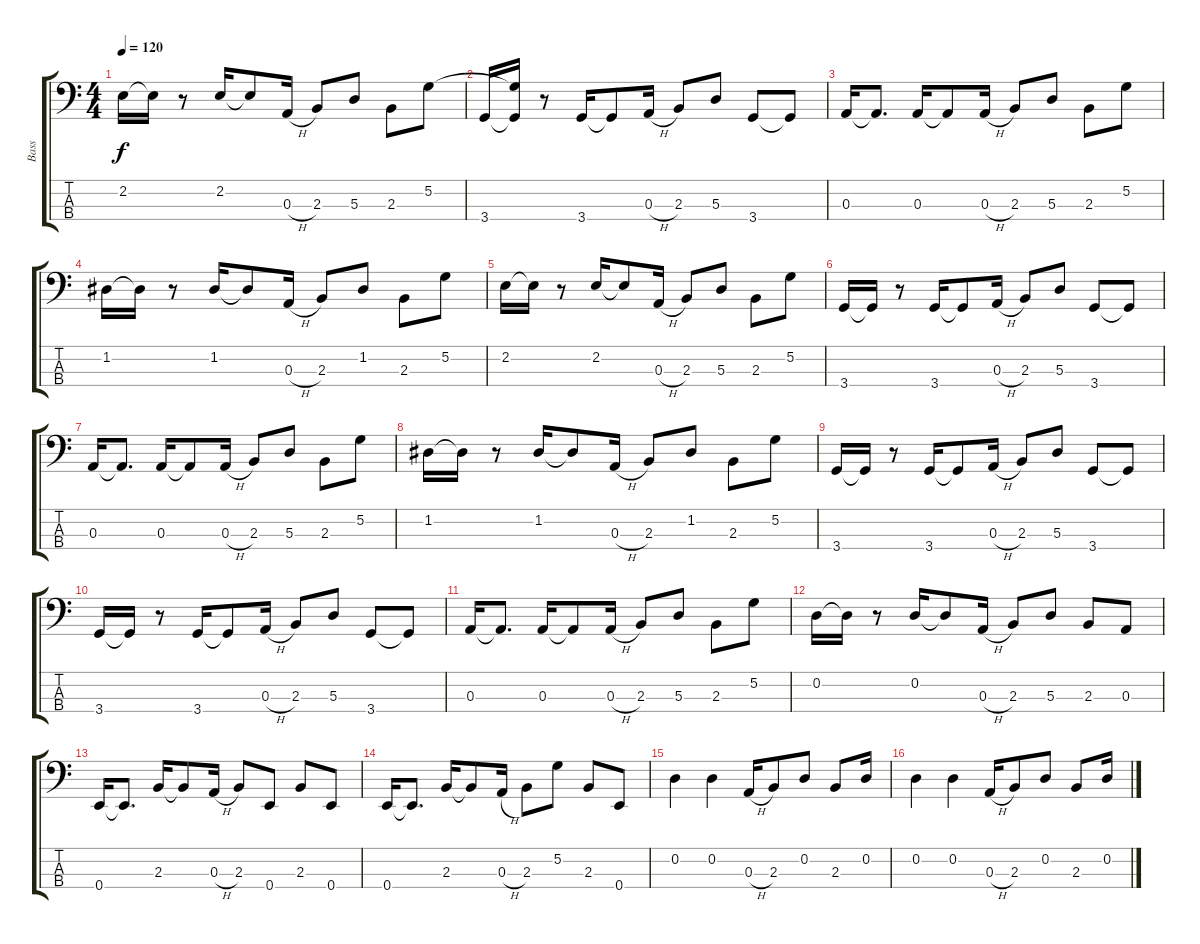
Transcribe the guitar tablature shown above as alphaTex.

\track ("Bass" "Bass") {instrument electricbassfinger}
\staff {score tabs}
\tuning (G2 D2 A1 E1) {hide}
\ts (4 4)
\tempo 120
\clef f4
\ks c
2.2.16{dy f instrument electricbassfinger} 2.2{t}.16 r.8 2.2.16 2.2{t}.8 0.3{h}.16 2.3.8 5.3.8 2.3.8 5.2.8 |
3.4.16 (5.2{t} 3.4{t}).16 r.8 3.4.16 3.4{t}.8 0.3{h}.16 2.3.8 5.3.8 3.4.8 3.4{t}.8 |
0.3.16 0.3{t}.8{d} 0.3.16 0.3{t}.8 0.3{h}.16 2.3.8 5.3.8 2.3.8 5.2.8 |
1.2.16 1.2{t}.16 r.8 1.2.16 1.2{t}.8 0.3{h}.16 2.3.8 1.2.8 2.3.8 5.2.8 |
2.2.16 2.2{t}.16 r.8 2.2.16 2.2{t}.8 0.3{h}.16 2.3.8 5.3.8 2.3.8 5.2.8 |
3.4.16 3.4{t}.16 r.8 3.4.16 3.4{t}.8 0.3{h}.16 2.3.8 5.3.8 3.4.8 3.4{t}.8 |
0.3.16 0.3{t}.8{d} 0.3.16 0.3{t}.8 0.3{h}.16 2.3.8 5.3.8 2.3.8 5.2.8 |
1.2.16 1.2{t}.16 r.8 1.2.16 1.2{t}.8 0.3{h}.16 2.3.8 1.2.8 2.3.8 5.2.8 |
3.4.16 3.4{t}.16 r.8 3.4.16 3.4{t}.8 0.3{h}.16 2.3.8 5.3.8 3.4.8 3.4{t}.8 |
3.4.16 3.4{t}.16 r.8 3.4.16 3.4{t}.8 0.3{h}.16 2.3.8 5.3.8 3.4.8 3.4{t}.8 |
0.3.16 0.3{t}.8{d} 0.3.16 0.3{t}.8 0.3{h}.16 2.3.8 5.3.8 2.3.8 5.2.8 |
0.2.16 0.2{t}.16 r.8 0.2.16 0.2{t}.8 0.3{h}.16 2.3.8 5.3.8 2.3.8 0.3.8 |
0.4.16 0.4{t}.8{d} 2.3.16 2.3{t}.8 0.3{h}.16 2.3.8 0.4.8 2.3.8 0.4.8 |
0.4.16 0.4{t}.8{d} 2.3.16 2.3{t}.8 0.3{h}.16 2.3.8 5.2.8 2.3.8 0.4.8 |
0.2.4 0.2.4 0.3{h}.16 2.3.8 0.2.8 2.3.8 0.2.16 |
0.2.4 0.2.4 0.3{h}.16 2.3.8 0.2.8 2.3.8 0.2.16
